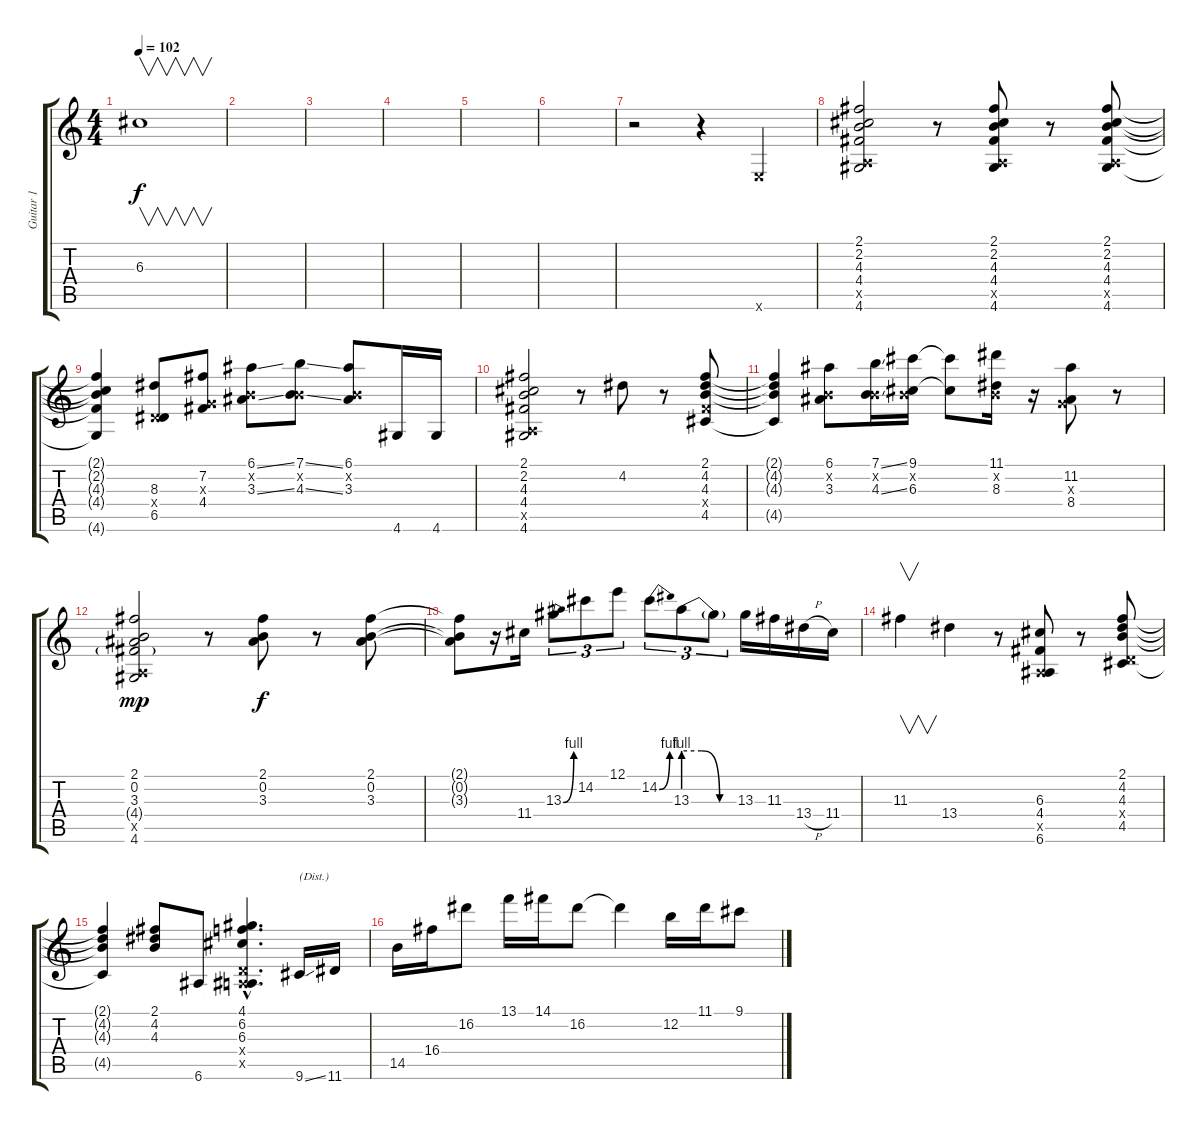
\track ("Guitar 1" "Guitar 1") {instrument electricguitarclean}
\staff {score tabs}
\tuning (E4 B3 G3 D3 A2 E2) {hide}
\ts (4 4)
\tempo 102
\clef g2
\ks c
6.3{t}.1{v dy f} |
|
|
|
|
|
r.2 r.4 0.6{x}.4 |
(2.1 2.2 4.3 4.4 0.5{x} 4.6).2 r.8 (2.1 2.2 4.3 4.4 0.5{x} 4.6).8 r.8 (2.1 2.2 4.3 4.4 0.5{x} 4.6).8 |
(2.1{t} 2.2{t} 4.3{t} 4.4{t} 4.6{t}).4 (8.3 0.4{x} 6.5).8 (7.2 0.3{x} 4.4).8 (6.1{ss} 0.2{x} 3.3{ss}).8 (7.1{ss} 0.2{x} 4.3{ss}).8 (6.1 0.2{x} 3.3).8 4.6.16 4.6.16 |
(2.1 2.2 4.3 4.4 0.5{x} 4.6).2 r.8 4.2.8 r.8 (2.1 4.2 4.3 4.4{x} 4.5).8 |
(2.1{t} 4.2{t} 4.3{t} 4.5{t}).4 (6.1 0.2{x} 3.3).8 (7.1{ss} 0.2{x} 4.3{ss}).16 (9.1 0.2{x} 6.3).16 (9.1{t} 6.3{t}).8 (11.1 0.2{x} 8.3).16 r.16 (11.2 0.3{x} 8.4).8 r.8 |
(2.1 0.2 3.3 4.4{g} 0.5{x} 4.6).2{dy mp} r.8 (2.1 0.2 3.3).8{dy f} r.8 (2.1 0.2 3.3).8 |
(2.1{t} 0.2{t} 3.3{t}).8 r.16 11.4.16 13.3{be (bend 0 0 60 4)}.8{tu (3 2)} 14.2.8{tu (3 2)} 12.1.8{tu (3 2)} 14.2{be (bend 0 0 60 4)}.8{tu (3 2)} 13.3{be (custom 0 4 20 4 40 0 60 0)}.8{tu (3 2)} 13.3{t}.8{tu (3 2)} 13.3.16 11.3.16 13.4{h}.16 11.4.16 |
11.3.4{v} 13.4.4 r.8 (6.3 4.4 0.5{x} 6.6).8 r.8 (2.1 4.2 4.3 0.4{x} 4.5).8 |
(2.1{t} 4.2{t} 4.3{t} 4.5{t}).4 (2.1 4.2 4.3).8 6.6.8 (4.1{hac} 6.2{hac} 6.3{hac} 0.4{hac x} 0.5{hac x} 6.6{hac t}).4{d} 9.6{ss}.16{txt "(Dist.)" instrument distortionguitar} 11.6.16 |
14.5.16 16.4.16 16.2.8 13.1.16 14.1.16 16.2.8 16.2{t}.4 12.2.16 11.1.16 9.1.8
